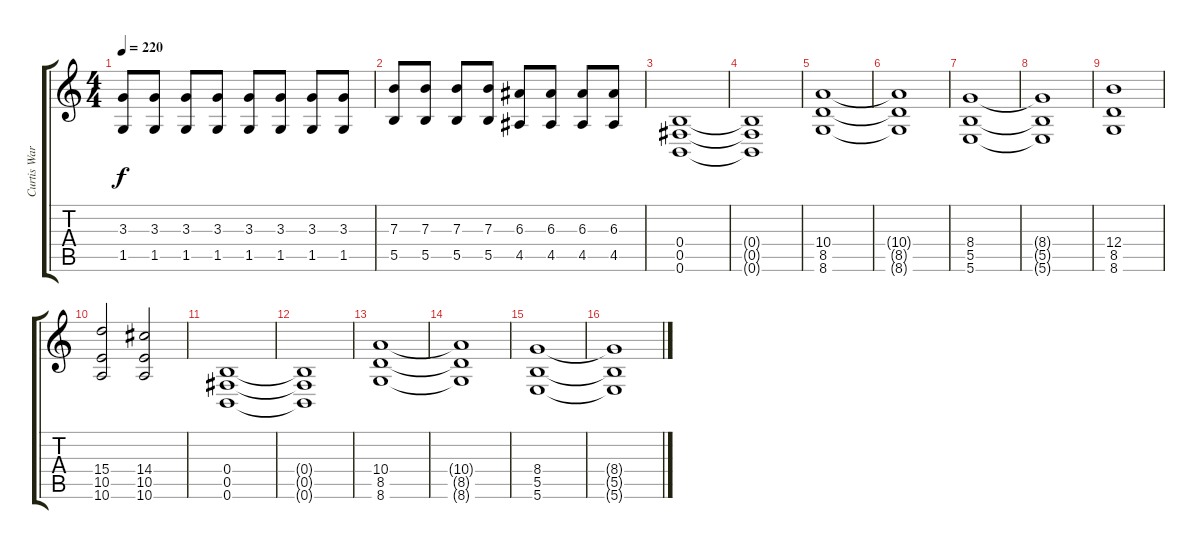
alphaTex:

\track ("Curtis Ward" "Curtis War") {instrument distortionguitar}
\staff {score tabs}
\tuning (Db4 Ab3 E3 B2 Gb2 B1) {hide}
\ts (4 4)
\tempo 220
\clef g2
\ks c
(3.3 1.5).8{dy f} (3.3 1.5).8 (3.3 1.5).8 (3.3 1.5).8 (3.3 1.5).8 (3.3 1.5).8 (3.3 1.5).8 (3.3 1.5).8 |
(7.3 5.5).8 (7.3 5.5).8 (7.3 5.5).8 (7.3 5.5).8 (6.3 4.5).8 (6.3 4.5).8 (6.3 4.5).8 (6.3 4.5).8 |
(0.4 0.5 0.6).1 |
(0.4{t} 0.5{t} 0.6{t}).1 |
(10.4 8.5 8.6).1 |
(10.4{t} 8.5{t} 8.6{t}).1 |
(8.4 5.5 5.6).1 |
(8.4{t} 5.5{t} 5.6{t}).1 |
(12.4 8.5 8.6).1 |
(15.4 10.5 10.6).2 (14.4 10.5 10.6).2 |
(0.4 0.5 0.6).1 |
(0.4{t} 0.5{t} 0.6{t}).1 |
(10.4 8.5 8.6).1 |
(10.4{t} 8.5{t} 8.6{t}).1 |
(8.4 5.5 5.6).1 |
(8.4{t} 5.5{t} 5.6{t}).1
